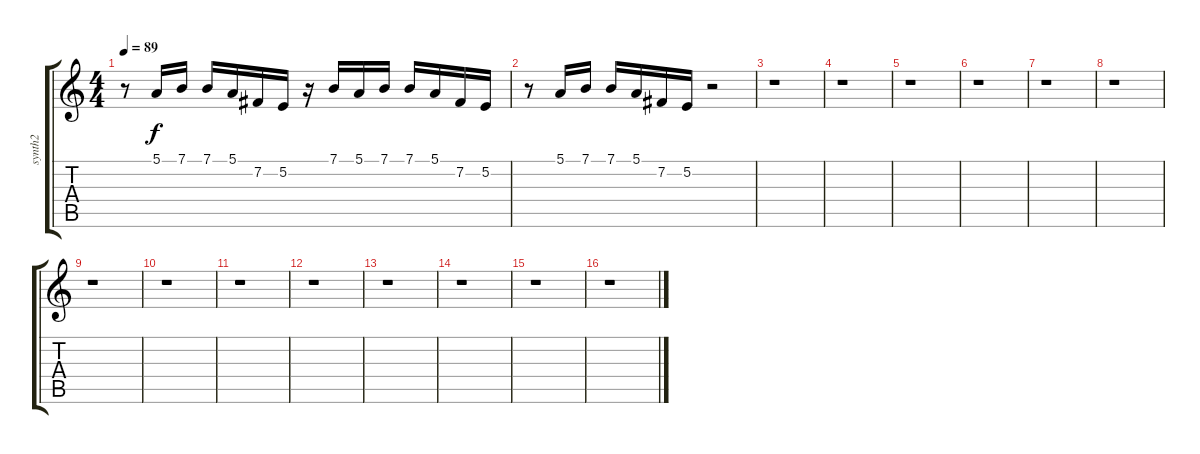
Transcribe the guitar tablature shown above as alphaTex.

\track ("synth2" "synth2") {instrument acousticgrandpiano}
\staff {score tabs}
\tuning (E4 B3 G3 D3 A2 E2) {hide}
\ts (4 4)
\tempo 89
\clef g2
\ks c
r.8{dy f} 5.1.16 7.1.16 7.1.16 5.1.16 7.2.16 5.2.16 r.16 7.1.16 5.1.16 7.1.16 7.1.16 5.1.16 7.2.16 5.2.16 |
r.8 5.1.16 7.1.16 7.1.16 5.1.16 7.2.16 5.2.16 r.2 |
r.1 |
r.1 |
r.1 |
r.1 |
r.1 |
r.1 |
r.1 |
r.1 |
r.1 |
r.1 |
r.1 |
r.1 |
r.1 |
r.1
